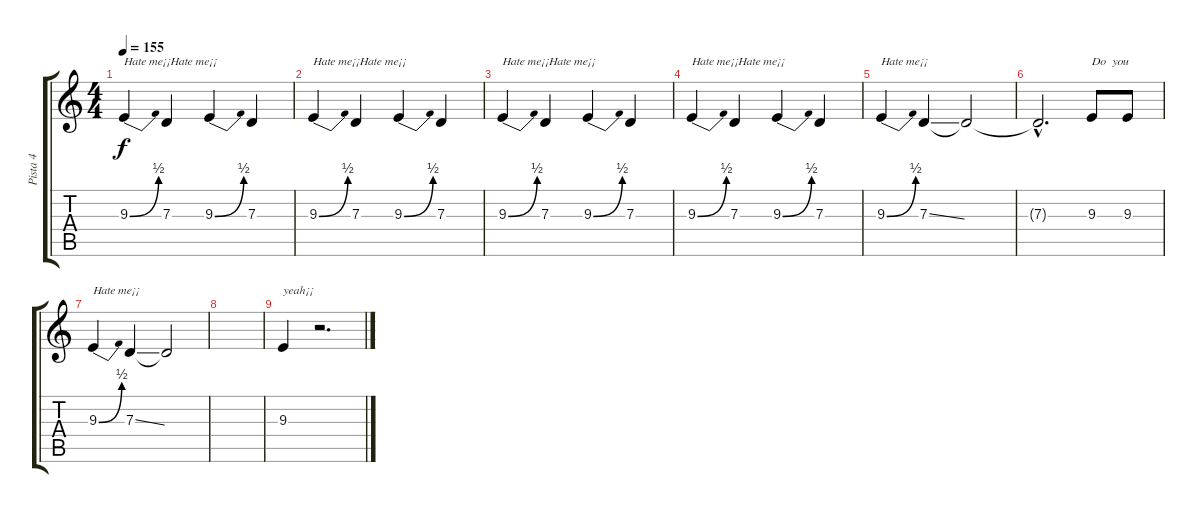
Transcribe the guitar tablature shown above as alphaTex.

\track ("Pista 4" "Pista 4") {instrument tenorsax}
\staff {score tabs}
\tuning (E4 B3 G3 D3 A2 E2) {hide}
\ts (4 4)
\tempo 155
\clef g2
\ks c
9.3{be (bend 0 0 60 2)}.4{txt "Hate me¡¡Hate me¡¡" dy f} 7.3.4 9.3{be (bend 0 0 60 2)}.4 7.3.4 |
9.3{be (bend 0 0 60 2)}.4{txt "Hate me¡¡Hate me¡¡"} 7.3.4 9.3{be (bend 0 0 60 2)}.4 7.3.4 |
9.3{be (bend 0 0 60 2)}.4{txt "Hate me¡¡Hate me¡¡"} 7.3.4 9.3{be (bend 0 0 60 2)}.4 7.3.4 |
9.3{be (bend 0 0 60 2)}.4{txt "Hate me¡¡Hate me¡¡"} 7.3.4 9.3{be (bend 0 0 60 2)}.4 7.3.4 |
9.3{be (bend 0 0 60 2)}.4{txt "Hate me¡¡"} 7.3{ss}.4 7.3{t}.2 |
7.3{hac t}.2{d} 9.3.8{txt "Do  you"} 9.3.8 |
9.3{be (bend 0 0 60 2)}.4{txt "Hate me¡¡"} 7.3{ss}.4 7.3{t}.2 |
|
9.3.4{txt "yeah¡¡"} r.2{d}
